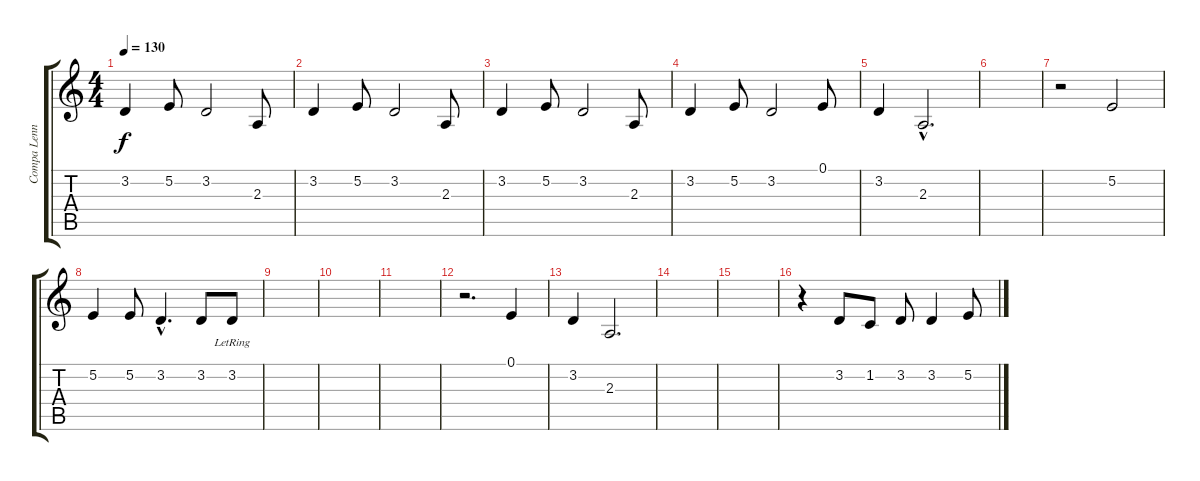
\track ("Compa Lennon Men" "Compa Lenn") {instrument flute}
\staff {score tabs}
\tuning (E4 B3 G3 D3 A2 E2) {hide}
\ts (4 4)
\tempo 130
\clef g2
\ks c
3.2.4{dy f} 5.2.8 3.2.2 2.3.8 |
3.2.4 5.2.8 3.2.2 2.3.8 |
3.2.4 5.2.8 3.2.2 2.3.8 |
3.2.4 5.2.8 3.2.2 0.1.8 |
3.2.4 2.3{hac}.2{d} |
|
r.2 5.2.2 |
5.2.4 5.2.8 3.2{hac}.4{d} 3.2.8 3.2{lr}.8 |
|
|
|
r.2{d} 0.1.4 |
3.2.4 2.3.2{d} |
|
|
r.4 3.2.8 1.2.8 3.2.8 3.2.4 5.2.8
